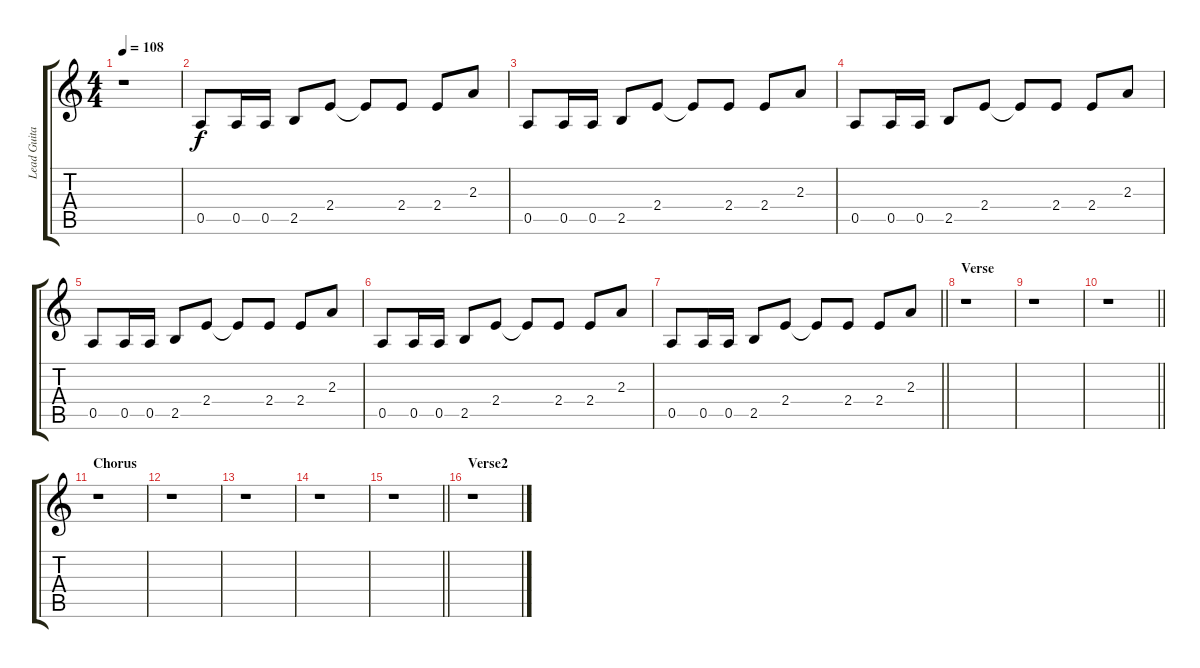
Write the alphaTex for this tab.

\track ("Lead Guitar" "Lead Guita") {instrument overdrivenguitar}
\staff {score tabs}
\tuning (E4 B3 G3 D3 A2 E2) {hide}
\ts (4 4)
\tempo 108
\clef g2
\ks c
r.1{dy f instrument overdrivenguitar} |
0.5.8 0.5.16 0.5.16 2.5.8 2.4.8 2.4{t}.8 2.4.8 2.4.8 2.3.8 |
0.5.8 0.5.16 0.5.16 2.5.8 2.4.8 2.4{t}.8 2.4.8 2.4.8 2.3.8 |
0.5.8 0.5.16 0.5.16 2.5.8 2.4.8 2.4{t}.8 2.4.8 2.4.8 2.3.8 |
0.5.8 0.5.16 0.5.16 2.5.8 2.4.8 2.4{t}.8 2.4.8 2.4.8 2.3.8 |
0.5.8 0.5.16 0.5.16 2.5.8 2.4.8 2.4{t}.8 2.4.8 2.4.8 2.3.8 |
\barLineRight lightlight
0.5.8 0.5.16 0.5.16 2.5.8 2.4.8 2.4{t}.8 2.4.8 2.4.8 2.3.8 |
\section ("" "Verse")
r.1 |
r.1 |
\barLineRight lightlight
r.1 |
\section ("" "Chorus")
r.1 |
r.1 |
r.1 |
r.1 |
\barLineRight lightlight
r.1 |
\section ("" "Verse2")
r.1
